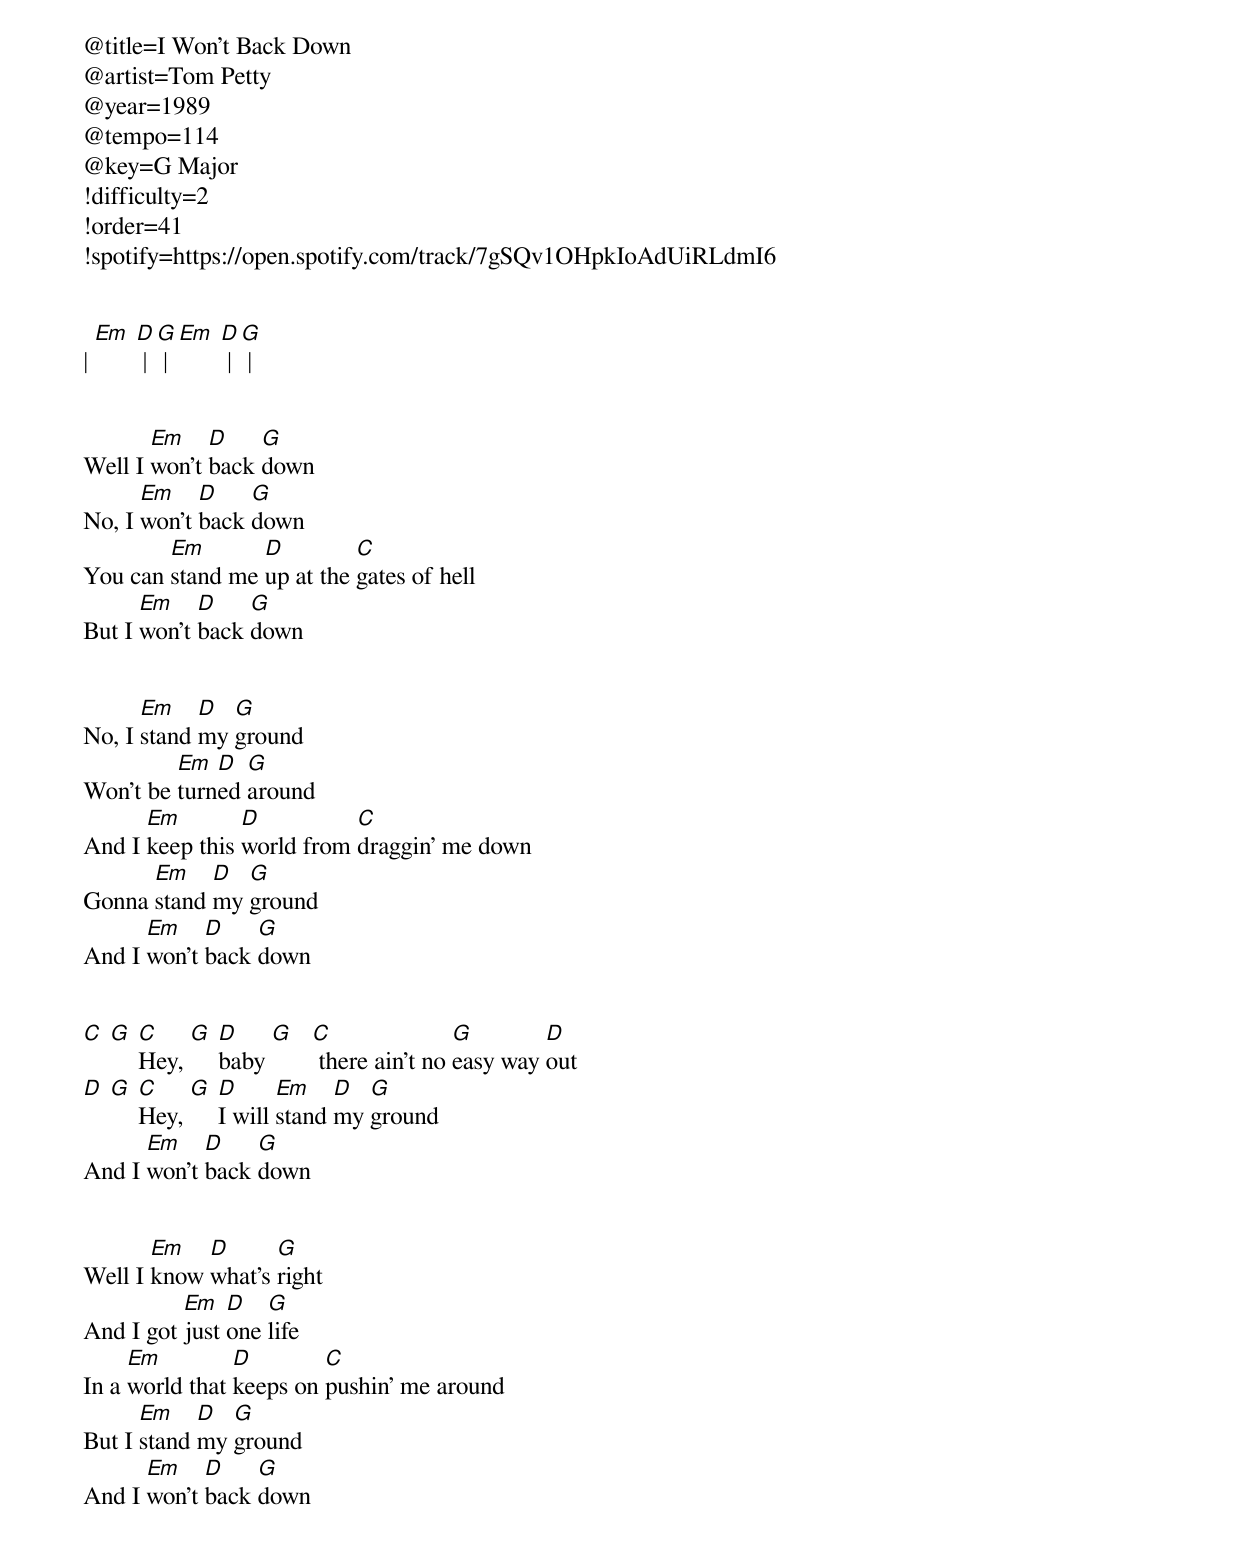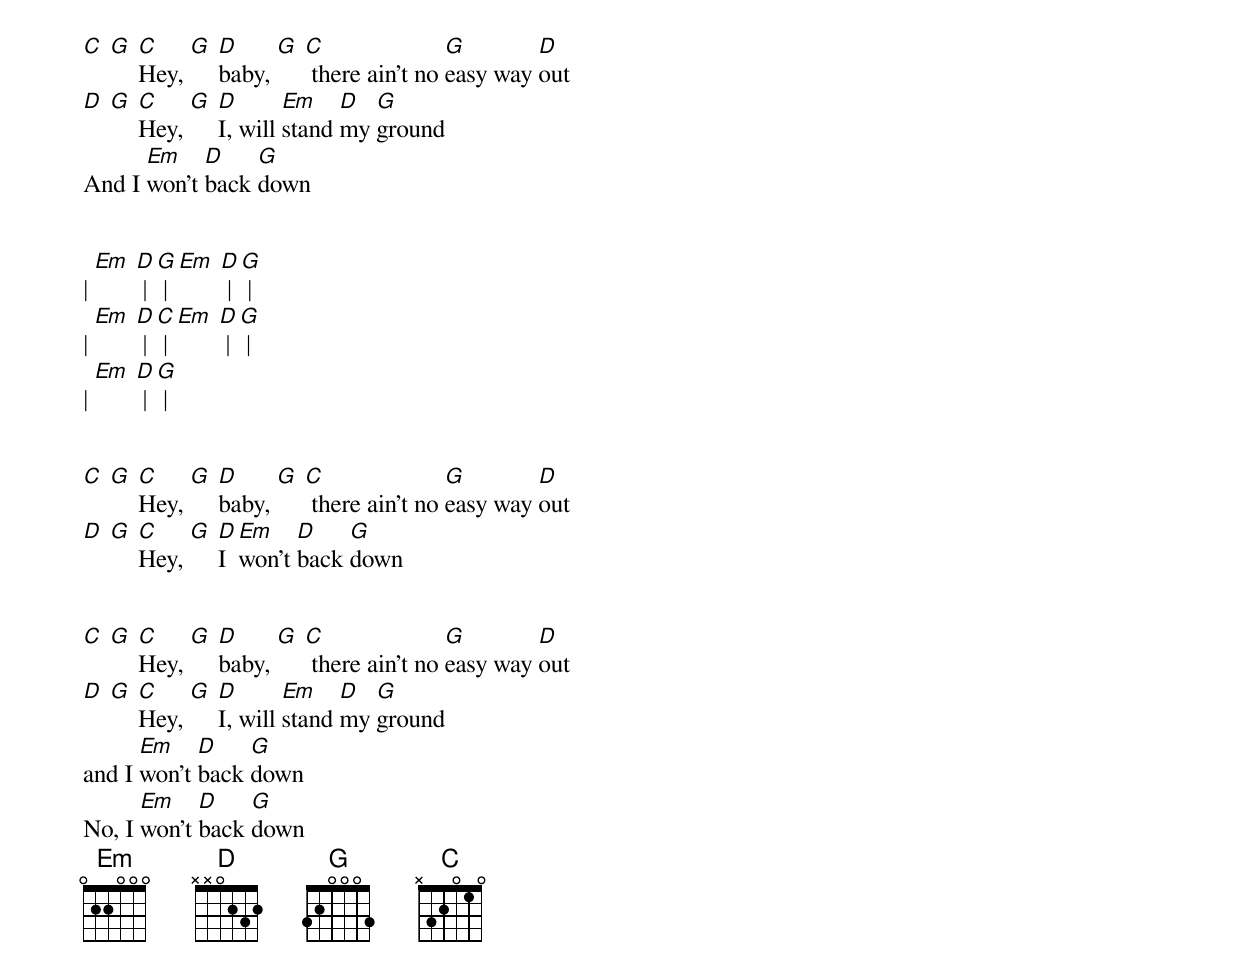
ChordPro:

@title=I Won't Back Down
@artist=Tom Petty
@year=1989
@tempo=114
@key=G Major
!difficulty=2
!order=41
!spotify=https://open.spotify.com/track/7gSQv1OHpkIoAdUiRLdmI6


| [Em] [D] | [G] | [Em] [D] | [G] |


Well I [Em]won't [D]back [G]down
No, I [Em]won't [D]back [G]down
You can [Em]stand me [D]up at the [C]gates of hell
But I [Em]won't [D]back [G]down


No, I [Em]stand [D]my [G]ground
Won't be [Em]turn[D]ed [G]around
And I [Em]keep this [D]world from [C]draggin' me down
Gonna [Em]stand [D]my [G]ground
And I [Em]won't [D]back [G]down


[C] [G] [C]Hey, [G] [D]baby [G]   [C] there ain't no [G]easy way [D]out
[D] [G] [C]Hey, [G] [D]I will [Em]stand [D]my [G]ground
And I [Em]won't [D]back [G]down


Well I [Em]know [D]what's [G]right
And I got [Em]just [D]one [G]life
In a [Em]world that [D]keeps on [C]pushin' me around
But I [Em]stand [D]my [G]ground
And I [Em]won't [D]back [G]down


[C] [G] [C]Hey, [G] [D]baby, [G] [C] there ain't no [G]easy way [D]out
[D] [G] [C]Hey, [G] [D]I, will [Em]stand [D]my [G]ground
And I [Em]won't [D]back [G]down


| [Em] [D] | [G] | [Em] [D] | [G] |
| [Em] [D] | [C] | [Em] [D] | [G] |
| [Em] [D] | [G] |


[C] [G] [C]Hey, [G] [D]baby, [G] [C] there ain't no [G]easy way [D]out
[D] [G] [C]Hey, [G] [D]I [Em]won't [D]back [G]down


[C] [G] [C]Hey, [G] [D]baby, [G] [C] there ain't no [G]easy way [D]out
[D] [G] [C]Hey, [G] [D]I, will [Em]stand [D]my [G]ground
and I [Em]won't [D]back [G]down
No, I [Em]won't [D]back [G]down
